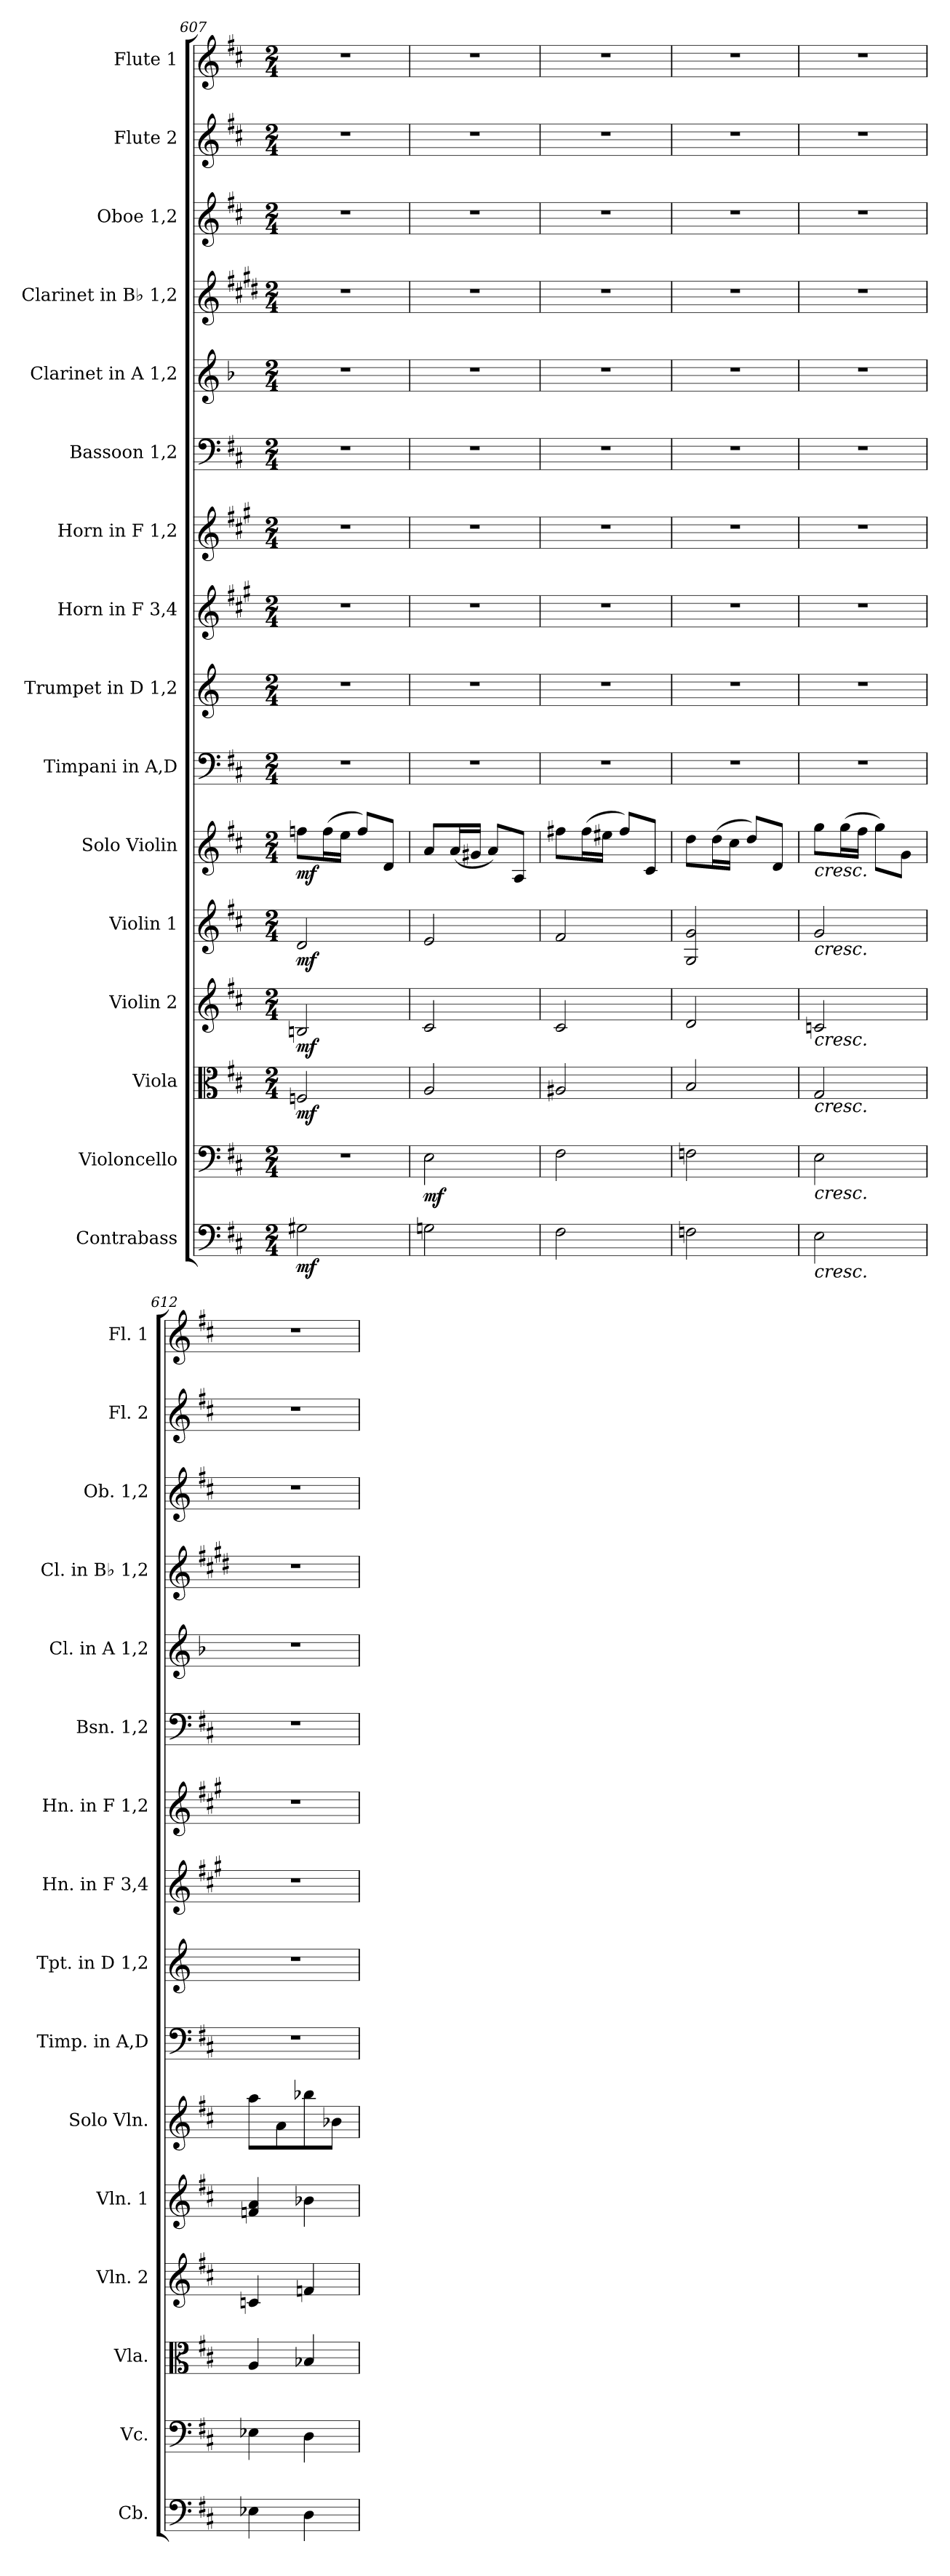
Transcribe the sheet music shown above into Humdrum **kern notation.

**kern	**dynam	**kern	**dynam	**kern	**dynam	**kern	**dynam	**kern	**dynam	**kern	**dynam	**kern	**kern	**kern	**kern	**kern	**kern	**kern	**kern	**kern	**kern
*part16	*part16	*part15	*part15	*part14	*part14	*part13	*part13	*part12	*part12	*part11	*part11	*part10	*part9	*part8	*part7	*part6	*part5	*part4	*part3	*part2	*part1
*staff16	*staff16	*staff15	*staff15	*staff14	*staff14	*staff13	*staff13	*staff12	*staff12	*staff11	*staff11	*staff10	*staff9	*staff8	*staff7	*staff6	*staff5	*staff4	*staff3	*staff2	*staff1
*I"Contrabass	*	*I"Violoncello	*	*I"Viola	*	*I"Violin 2	*	*I"Violin 1	*	*I"Solo Violin	*	*I"Timpani in A,D	*I"Trumpet in D 1,2	*I"Horn in F 3,4	*I"Horn in F 1,2	*I"Bassoon 1,2	*I"Clarinet in A 1,2	*I"Clarinet in B♭ 1,2	*I"Oboe 1,2	*I"Flute 2	*I"Flute 1
*I'Cb.	*	*I'Vc.	*	*I'Vla.	*	*I'Vln. 2	*	*I'Vln. 1	*	*I'Solo Vln.	*	*I'Timp. in A,D	*I'Tpt. in D 1,2	*I'Hn. in F 3,4	*I'Hn. in F 1,2	*I'Bsn. 1,2	*I'Cl. in A 1,2	*I'Cl. in B♭ 1,2	*I'Ob. 1,2	*I'Fl. 2	*I'Fl. 1
*clefF4	*	*clefF4	*	*clefC3	*	*clefG2	*	*clefG2	*	*clefG2	*	*clefF4	*clefG2	*clefG2	*clefG2	*clefF4	*clefG2	*clefG2	*clefG2	*clefG2	*clefG2
*ITrd7c12	*	*	*	*	*	*	*	*	*	*	*	*	*ITrd-1c-2	*ITrd4c7	*ITrd4c7	*	*ITrd2c3	*ITrd1c2	*	*	*
*k[f#c#]	*	*k[f#c#]	*	*k[f#c#]	*	*k[f#c#]	*	*k[f#c#]	*	*k[f#c#]	*	*k[f#c#]	*k[f#c#]	*k[f#c#]	*k[f#c#]	*k[f#c#]	*k[f#c#]	*k[f#c#]	*k[f#c#]	*k[f#c#]	*k[f#c#]
*M2/4	*	*M2/4	*	*M2/4	*	*M2/4	*	*M2/4	*	*M2/4	*	*M2/4	*M2/4	*M2/4	*M2/4	*M2/4	*M2/4	*M2/4	*M2/4	*M2/4	*M2/4
=607	=607	=607	=607	=607	=607	=607	=607	=607	=607	=607	=607	=607	=607	=607	=607	=607	=607	=607	=607	=607	=607
!	!LO:DY:b	!	!	!	!LO:DY:b	!	!LO:DY:b	!	!LO:DY:b	!	!LO:DY:b	!	!	!	!	!	!	!	!	!	!
2GG#X\	mf	2r	.	2Fn/	mf	2Bn/	mf	2d/	mf	8ffn\L	mf	2r	2r	2r	2r	2r	2r	2r	2r	2r	2r
.	.	.	.	.	.	.	.	.	.	(>16ff\L	.	.	.	.	.	.	.	.	.	.	.
.	.	.	.	.	.	.	.	.	.	16ee\JJ	.	.	.	.	.	.	.	.	.	.	.
.	.	.	.	.	.	.	.	.	.	8ff/L)	.	.	.	.	.	.	.	.	.	.	.
.	.	.	.	.	.	.	.	.	.	8d/J	.	.	.	.	.	.	.	.	.	.	.
!!LO:PB:g=z
=608	=608	=608	=608	=608	=608	=608	=608	=608	=608	=608	=608	=608	=608	=608	=608	=608	=608	=608	=608	=608	=608
!	!	!	!LO:DY:b	!	!	!	!	!	!	!	!	!	!	!	!	!	!	!	!	!	!
2GGn\	.	2E\	mf	2A/	.	2c#/	.	2e/	.	8a/L	.	2r	2r	2r	2r	2r	2r	2r	2r	2r	2r
.	.	.	.	.	.	.	.	.	.	(<16a/L	.	.	.	.	.	.	.	.	.	.	.
.	.	.	.	.	.	.	.	.	.	16g#X/JJ	.	.	.	.	.	.	.	.	.	.	.
.	.	.	.	.	.	.	.	.	.	8a/L)	.	.	.	.	.	.	.	.	.	.	.
.	.	.	.	.	.	.	.	.	.	8A/J	.	.	.	.	.	.	.	.	.	.	.
=609	=609	=609	=609	=609	=609	=609	=609	=609	=609	=609	=609	=609	=609	=609	=609	=609	=609	=609	=609	=609	=609
2FF#\	.	2F#\	.	2A#X/	.	2c#/	.	2f#/	.	8ff#X\L	.	2r	2r	2r	2r	2r	2r	2r	2r	2r	2r
.	.	.	.	.	.	.	.	.	.	(>16ff#\L	.	.	.	.	.	.	.	.	.	.	.
.	.	.	.	.	.	.	.	.	.	16ee#X\JJ	.	.	.	.	.	.	.	.	.	.	.
.	.	.	.	.	.	.	.	.	.	8ff#/L)	.	.	.	.	.	.	.	.	.	.	.
.	.	.	.	.	.	.	.	.	.	8c#/J	.	.	.	.	.	.	.	.	.	.	.
=610	=610	=610	=610	=610	=610	=610	=610	=610	=610	=610	=610	=610	=610	=610	=610	=610	=610	=610	=610	=610	=610
2FFn\	.	2Fn\	.	2B/	.	2d/	.	2G/ 2g/	.	8dd\L	.	2r	2r	2r	2r	2r	2r	2r	2r	2r	2r
.	.	.	.	.	.	.	.	.	.	(>16dd\L	.	.	.	.	.	.	.	.	.	.	.
.	.	.	.	.	.	.	.	.	.	16cc#\JJ	.	.	.	.	.	.	.	.	.	.	.
.	.	.	.	.	.	.	.	.	.	8dd/L)	.	.	.	.	.	.	.	.	.	.	.
.	.	.	.	.	.	.	.	.	.	8d/J	.	.	.	.	.	.	.	.	.	.	.
=611	=611	=611	=611	=611	=611	=611	=611	=611	=611	=611	=611	=611	=611	=611	=611	=611	=611	=611	=611	=611	=611
!	!	!	!	!	!	!	!	!	!	!LO:TX:b:i:t=cresc.	!	!	!	!	!	!	!	!	!	!	!
!	!	!	!	!	!	!	!	!LO:TX:b:i:t=cresc.	!	!	!	!	!	!	!	!	!	!	!	!	!
!	!	!	!	!	!	!LO:TX:b:i:t=cresc.	!	!	!	!	!	!	!	!	!	!	!	!	!	!	!
!	!	!	!	!LO:TX:b:i:t=cresc.	!	!	!	!	!	!	!	!	!	!	!	!	!	!	!	!	!
!	!	!LO:TX:b:i:t=cresc.	!	!	!	!	!	!	!	!	!	!	!	!	!	!	!	!	!	!	!
!LO:TX:b:i:t=cresc.	!	!	!	!	!	!	!	!	!	!	!	!	!	!	!	!	!	!	!	!	!
2EE\	.	2E\	.	2G/	.	2cn/	.	2g/	.	8gg\L	.	2r	2r	2r	2r	2r	2r	2r	2r	2r	2r
.	.	.	.	.	.	.	.	.	.	(>16gg\L	.	.	.	.	.	.	.	.	.	.	.
.	.	.	.	.	.	.	.	.	.	16ff#\JJ	.	.	.	.	.	.	.	.	.	.	.
.	.	.	.	.	.	.	.	.	.	8gg\L)	.	.	.	.	.	.	.	.	.	.	.
.	.	.	.	.	.	.	.	.	.	8g\J	.	.	.	.	.	.	.	.	.	.	.
=612	=612	=612	=612	=612	=612	=612	=612	=612	=612	=612	=612	=612	=612	=612	=612	=612	=612	=612	=612	=612	=612
4EE-X\	.	4E-X\	.	4A/	.	4cn/	.	4fn/ 4a/	.	8aa\L	.	2r	2r	2r	2r	2r	2r	2r	2r	2r	2r
.	.	.	.	.	.	.	.	.	.	8a\	.	.	.	.	.	.	.	.	.	.	.
4DD\	.	4D\	.	4B-X/	.	4fn/	.	4b-X\	.	8bb-X\	.	.	.	.	.	.	.	.	.	.	.
.	.	.	.	.	.	.	.	.	.	8b-X\J	.	.	.	.	.	.	.	.	.	.	.
=	=	=	=	=	=	=	=	=	=	=	=	=	=	=	=	=	=	=	=	=	=
*-	*-	*-	*-	*-	*-	*-	*-	*-	*-	*-	*-	*-	*-	*-	*-	*-	*-	*-	*-	*-	*-
